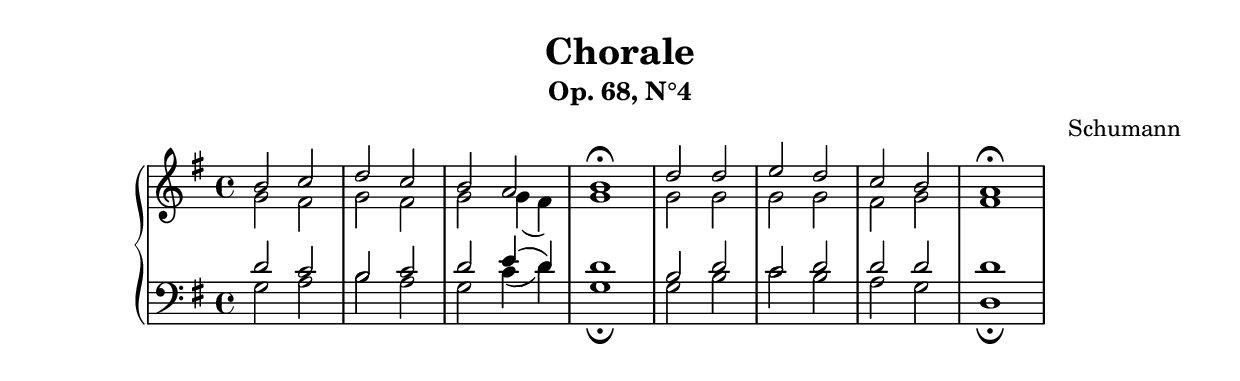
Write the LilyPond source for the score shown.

\version "2.10.33"
global = { \key g \major \time 4/4 }

sop = \relative c'' { \clef treble 
	b2 c
	d c
	b a
	b1\fermata
	d2 d
	e d
	c b
	a1\fermata
}

cont = \relative c'' { \clef treble
	g2 fis
	g fis
	g g4( fis)
	g1
	g2 g
	g g
	fis g
	fis1
}


ten = \relative c' { \clef bass
	d2 c
	b c
	d e4( d)
	d1
	b2 d
	c d
	d d
	d1
}

bass = \relative c' { \clef bass
	g2 a
	b a
	g c4( d)
	g,1\fermata
	g2 b
	c b
	a g
	d1\fermata
}

\header {
	title = "Chorale"
	subtitle = "Op. 68, N°4"
	composer = "Schumann"
}

\new PianoStaff {
	<<
	\new Staff { \global << {\sop} \\ {\cont} >> }
	\new Staff { \global << {\ten} \\ {\bass} >> }
	>>
}